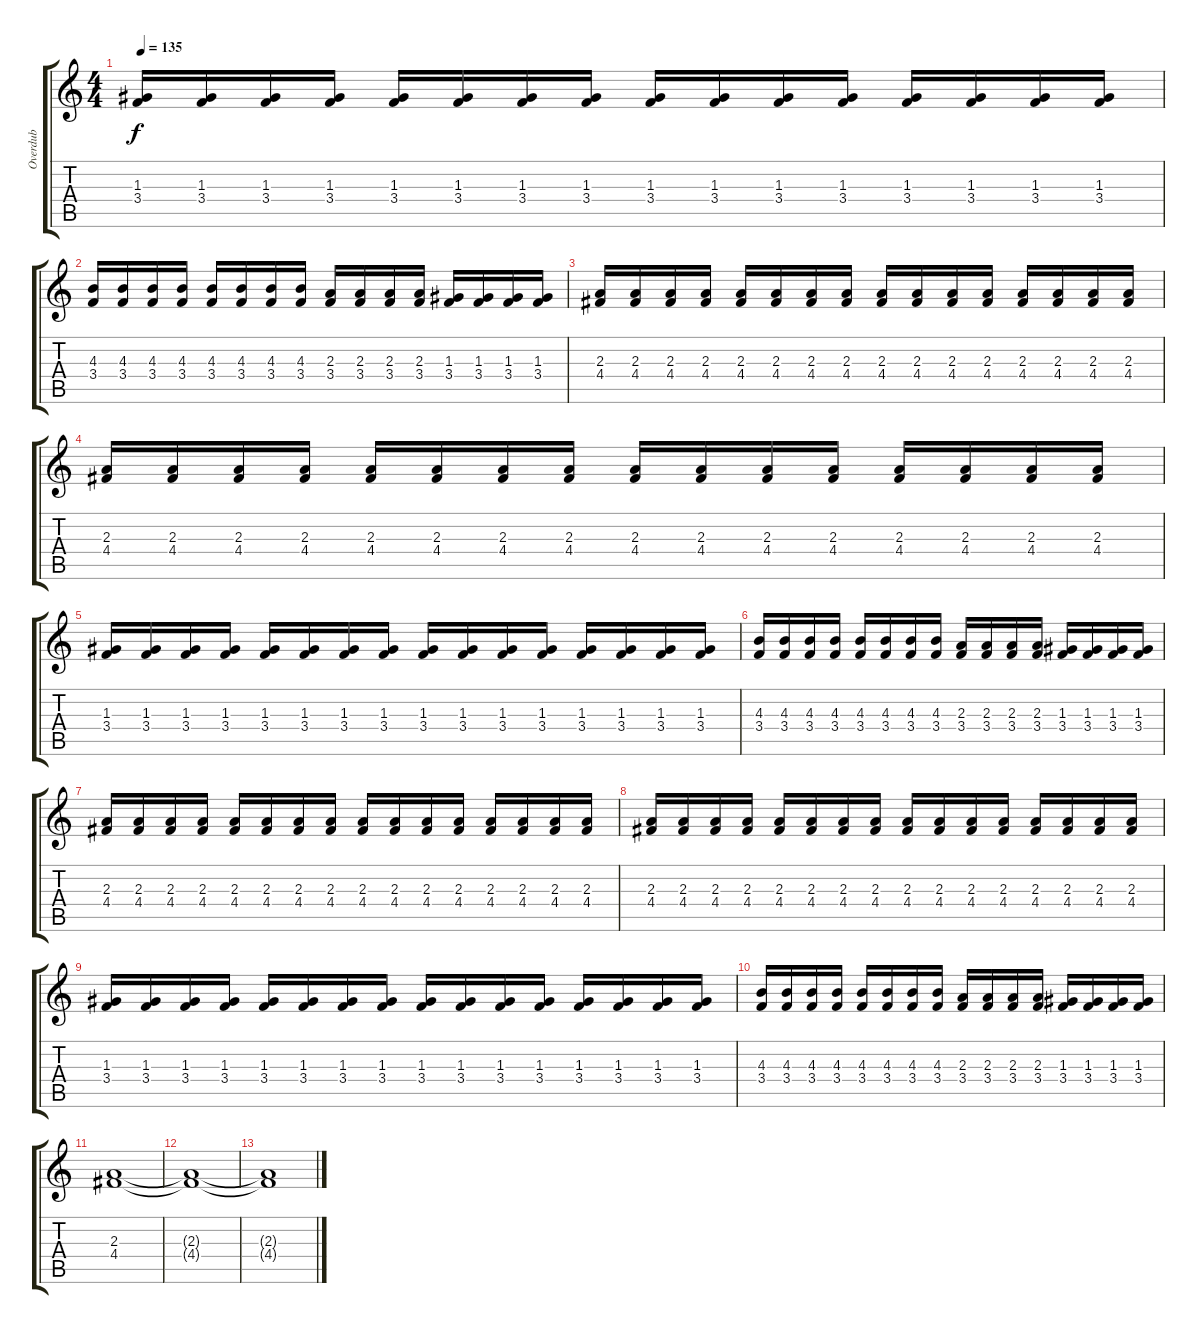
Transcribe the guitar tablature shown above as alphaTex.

\track ("Overdub" "Overdub") {instrument distortionguitar}
\staff {score tabs}
\tuning (E4 B3 G3 D3 A2 E2) {hide}
\ts (4 4)
\tempo 135
\clef g2
\ks c
(1.3 3.4).16{dy f} (1.3 3.4).16 (1.3 3.4).16 (1.3 3.4).16 (1.3 3.4).16 (1.3 3.4).16 (1.3 3.4).16 (1.3 3.4).16 (1.3 3.4).16 (1.3 3.4).16 (1.3 3.4).16 (1.3 3.4).16 (1.3 3.4).16 (1.3 3.4).16 (1.3 3.4).16 (1.3 3.4).16 |
(4.3 3.4).16 (4.3 3.4).16 (4.3 3.4).16 (4.3 3.4).16 (4.3 3.4).16 (4.3 3.4).16 (4.3 3.4).16 (4.3 3.4).16 (2.3 3.4).16 (2.3 3.4).16 (2.3 3.4).16 (2.3 3.4).16 (1.3 3.4).16 (1.3 3.4).16 (1.3 3.4).16 (1.3 3.4).16 |
(2.3 4.4).16 (2.3 4.4).16 (2.3 4.4).16 (2.3 4.4).16 (2.3 4.4).16 (2.3 4.4).16 (2.3 4.4).16 (2.3 4.4).16 (2.3 4.4).16 (2.3 4.4).16 (2.3 4.4).16 (2.3 4.4).16 (2.3 4.4).16 (2.3 4.4).16 (2.3 4.4).16 (2.3 4.4).16 |
(2.3 4.4).16 (2.3 4.4).16 (2.3 4.4).16 (2.3 4.4).16 (2.3 4.4).16 (2.3 4.4).16 (2.3 4.4).16 (2.3 4.4).16 (2.3 4.4).16 (2.3 4.4).16 (2.3 4.4).16 (2.3 4.4).16 (2.3 4.4).16 (2.3 4.4).16 (2.3 4.4).16 (2.3 4.4).16 |
(1.3 3.4).16 (1.3 3.4).16 (1.3 3.4).16 (1.3 3.4).16 (1.3 3.4).16 (1.3 3.4).16 (1.3 3.4).16 (1.3 3.4).16 (1.3 3.4).16 (1.3 3.4).16 (1.3 3.4).16 (1.3 3.4).16 (1.3 3.4).16 (1.3 3.4).16 (1.3 3.4).16 (1.3 3.4).16 |
(4.3 3.4).16 (4.3 3.4).16 (4.3 3.4).16 (4.3 3.4).16 (4.3 3.4).16 (4.3 3.4).16 (4.3 3.4).16 (4.3 3.4).16 (2.3 3.4).16 (2.3 3.4).16 (2.3 3.4).16 (2.3 3.4).16 (1.3 3.4).16 (1.3 3.4).16 (1.3 3.4).16 (1.3 3.4).16 |
(2.3 4.4).16 (2.3 4.4).16 (2.3 4.4).16 (2.3 4.4).16 (2.3 4.4).16 (2.3 4.4).16 (2.3 4.4).16 (2.3 4.4).16 (2.3 4.4).16 (2.3 4.4).16 (2.3 4.4).16 (2.3 4.4).16 (2.3 4.4).16 (2.3 4.4).16 (2.3 4.4).16 (2.3 4.4).16 |
(2.3 4.4).16 (2.3 4.4).16 (2.3 4.4).16 (2.3 4.4).16 (2.3 4.4).16 (2.3 4.4).16 (2.3 4.4).16 (2.3 4.4).16 (2.3 4.4).16 (2.3 4.4).16 (2.3 4.4).16 (2.3 4.4).16 (2.3 4.4).16 (2.3 4.4).16 (2.3 4.4).16 (2.3 4.4).16 |
(1.3 3.4).16 (1.3 3.4).16 (1.3 3.4).16 (1.3 3.4).16 (1.3 3.4).16 (1.3 3.4).16 (1.3 3.4).16 (1.3 3.4).16 (1.3 3.4).16 (1.3 3.4).16 (1.3 3.4).16 (1.3 3.4).16 (1.3 3.4).16 (1.3 3.4).16 (1.3 3.4).16 (1.3 3.4).16 |
(4.3 3.4).16 (4.3 3.4).16 (4.3 3.4).16 (4.3 3.4).16 (4.3 3.4).16 (4.3 3.4).16 (4.3 3.4).16 (4.3 3.4).16 (2.3 3.4).16 (2.3 3.4).16 (2.3 3.4).16 (2.3 3.4).16 (1.3 3.4).16 (1.3 3.4).16 (1.3 3.4).16 (1.3 3.4).16 |
(2.3 4.4).1 |
(2.3{t} 4.4{t}).1{volume 0} |
(2.3{t} 4.4{t}).1
